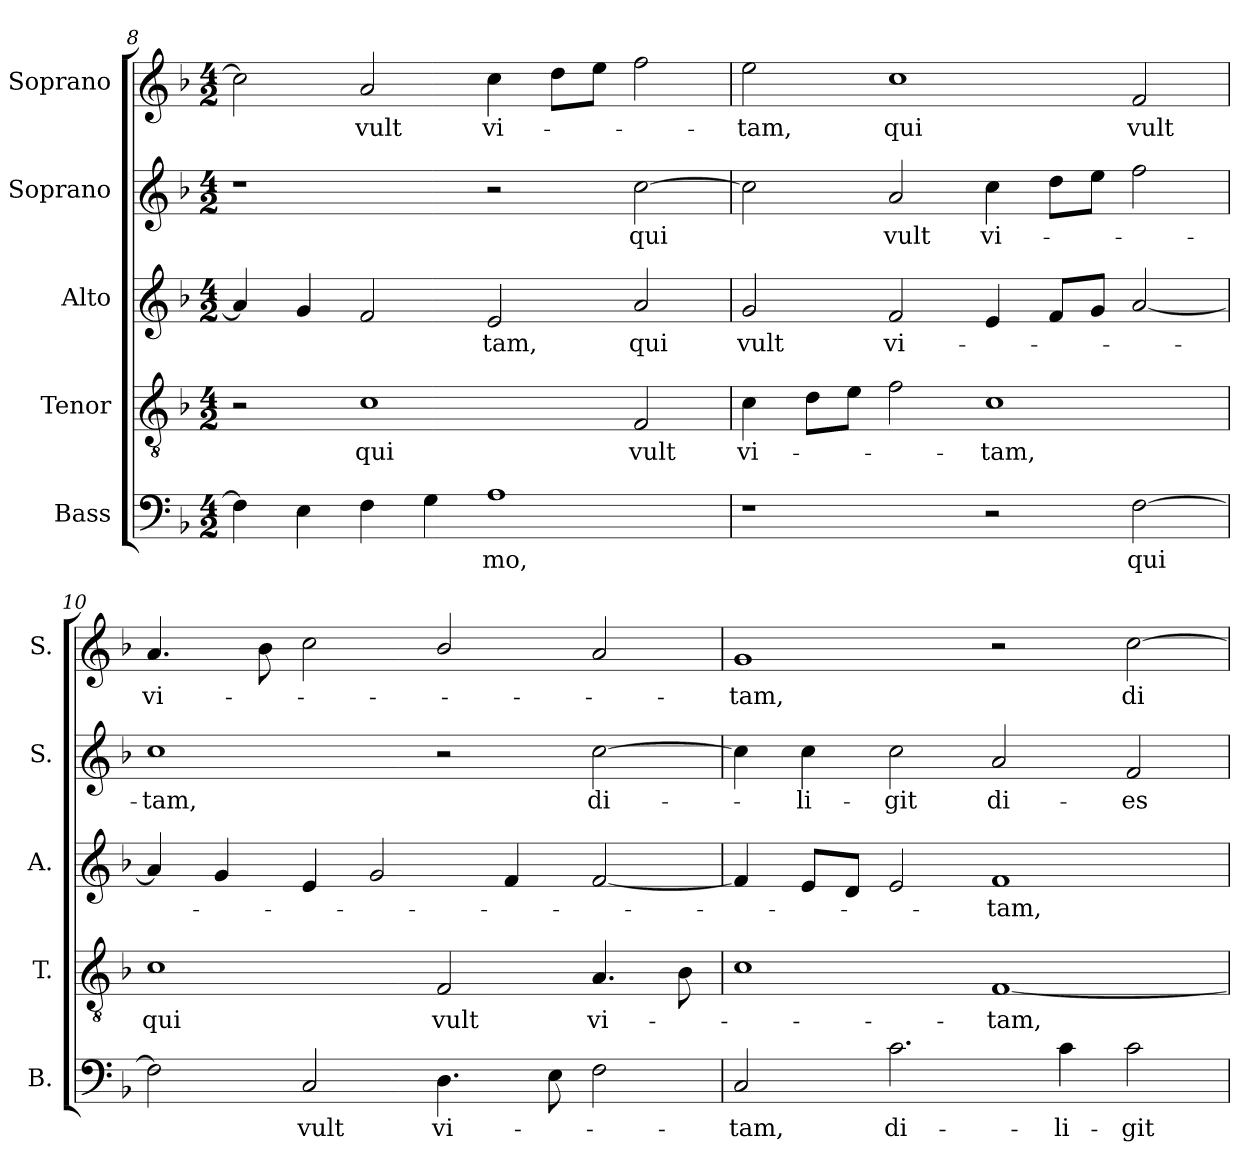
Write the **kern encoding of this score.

**kern	**text	**kern	**text	**kern	**text	**kern	**text	**kern	**text
*part5	*part5	*part4	*part4	*part3	*part3	*part2	*part2	*part1	*part1
*staff5	*staff5	*staff4	*staff4	*staff3	*staff3	*staff2	*staff2	*staff1	*staff1
*I"Bass	*	*I"Tenor	*	*I"Alto	*	*I"Soprano	*	*I"Soprano	*
*I'B.	*	*I'T.	*	*I'A.	*	*I'S.	*	*I'S.	*
*clefF4	*	*clefGv2	*	*clefG2	*	*clefG2	*	*clefG2	*
*	*	*ITrd7c12	*	*	*	*	*	*	*
*k[b-]	*	*k[b-]	*	*k[b-]	*	*k[b-]	*	*k[b-]	*
*F:	*	*F:	*	*F:	*	*F:	*	*F:	*
*M4/2	*	*M4/2	*	*M4/2	*	*M4/2	*	*M4/2	*
=8	=8	=8	=8	=8	=8	=8	=8	=8	=8
4Fi\]	.	2r	.	4ai/]	.	1r	.	2cci\]	.
4Ei\	.	.	.	4gi/	.	.	.	.	.
!	!	!	!LO:LY:b:color=#000000	!	!	!	!	!	!
!	!	!	!	!	!	!	!	!	!LO:LY:b:color=#000000
4Fi\	.	1Ci	qui	2fi/	.	.	.	2ai/	vult
4Gi\	.	.	.	.	.	.	.	.	.
!	!LO:LY:b:color=#000000	!	!	!	!	!	!	!	!
!	!	!	!	!	!LO:LY:b:color=#000000	!	!	!	!
!	!	!	!	!	!	!	!	!	!LO:LY:b:color=#000000
1Ai	-mo,	.	.	2ei/	-tam,	2r	.	4cci\	vi-
.	.	.	.	.	.	.	.	8ddi\L	.
.	.	.	.	.	.	.	.	8eei\J	.
!	!	!	!LO:LY:b:color=#000000	!	!	!	!	!	!
!	!	!	!	!	!LO:LY:b:color=#000000	!	!	!	!
!	!	!	!	!	!	!	!LO:LY:b:color=#000000	!	!
.	.	2FFi/	vult	2ai/	qui	[2cci\	qui	2ffi\	.
=9	=9	=9	=9	=9	=9	=9	=9	=9	=9
!	!	!	!LO:LY:b:color=#000000	!	!	!	!	!	!
!	!	!	!	!	!LO:LY:b:color=#000000	!	!	!	!
!	!	!	!	!	!	!	!	!	!LO:LY:b:color=#000000
1r	.	4Ci\	vi-	2gi/	vult	2cci\]	.	2eei\	-tam,
.	.	8Di\L	.	.	.	.	.	.	.
.	.	8Ei\J	.	.	.	.	.	.	.
!	!	!	!	!	!LO:LY:b:color=#000000	!	!	!	!
!	!	!	!	!	!	!	!LO:LY:b:color=#000000	!	!
!	!	!	!	!	!	!	!	!	!LO:LY:b:color=#000000
.	.	2Fi\	.	2fi/	vi-	2ai/	vult	1cci	qui
!	!	!	!LO:LY:b:color=#000000	!	!	!	!	!	!
!	!	!	!	!	!	!	!LO:LY:b:color=#000000	!	!
2r	.	1Ci	-tam,	4ei/	.	4cci\	vi-	.	.
.	.	.	.	8fi/L	.	8ddi\L	.	.	.
.	.	.	.	8gi/J	.	8eei\J	.	.	.
!	!LO:LY:b:color=#000000	!	!	!	!	!	!	!	!
!	!	!	!	!	!	!	!	!	!LO:LY:b:color=#000000
[2Fi\	qui	.	.	[2ai/	.	2ffi\	.	2fi/	vult
!!LO:LB:g=z
=10	=10	=10	=10	=10	=10	=10	=10	=10	=10
!	!	!	!LO:LY:b:color=#000000	!	!	!	!	!	!
!	!	!	!	!	!	!	!LO:LY:b:color=#000000	!	!
!	!	!	!	!	!	!	!	!	!LO:LY:b:color=#000000
2Fi\]	.	1Ci	qui	4ai/]	.	1cci	-tam,	4.ai/	vi-
.	.	.	.	4gi/	.	.	.	.	.
.	.	.	.	.	.	.	.	8b-i\	.
!	!LO:LY:b:color=#000000	!	!	!	!	!	!	!	!
2Ci/	vult	.	.	4ei/	.	.	.	2cci\	.
.	.	.	.	2gi/	.	.	.	.	.
!	!LO:LY:b:color=#000000	!	!	!	!	!	!	!	!
!	!	!	!LO:LY:b:color=#000000	!	!	!	!	!	!
4.Di\	vi-	2FFi/	vult	.	.	2r	.	2b-i/	.
.	.	.	.	4fi/	.	.	.	.	.
8Ei\	.	.	.	.	.	.	.	.	.
!	!	!	!LO:LY:b:color=#000000	!	!	!	!	!	!
!	!	!	!	!	!	!	!LO:LY:b:color=#000000	!	!
2Fi\	.	4.AAi/	vi-	[2fi/	.	[2cci\	di-	2ai/	.
.	.	8BB-i\	.	.	.	.	.	.	.
=11	=11	=11	=11	=11	=11	=11	=11	=11	=11
!	!LO:LY:b:color=#000000	!	!	!	!	!	!	!	!
!	!	!	!	!	!	!	!	!	!LO:LY:b:color=#000000
2Ci/	-tam,	1Ci	.	4fi/]	.	4cci\]	.	1gi	-tam,
!	!	!	!	!	!	!	!LO:LY:b:color=#000000	!	!
.	.	.	.	8ei/L	.	4cci\	-li-	.	.
.	.	.	.	8di/J	.	.	.	.	.
!	!LO:LY:b:color=#000000	!	!	!	!	!	!	!	!
!	!	!	!	!	!	!	!LO:LY:b:color=#000000	!	!
2.ci\	di-	.	.	2ei/	.	2cci\	-git	.	.
!	!	!	!LO:LY:b:color=#000000	!	!	!	!	!	!
!	!	!	!	!	!LO:LY:b:color=#000000	!	!	!	!
!	!	!	!	!	!	!	!LO:LY:b:color=#000000	!	!
.	.	[1FFi	-tam,	1fi	-tam,	2ai/	di-	2r	.
!	!LO:LY:b:color=#000000	!	!	!	!	!	!	!	!
4ci\	-li-	.	.	.	.	.	.	.	.
!	!LO:LY:b:color=#000000	!	!	!	!	!	!	!	!
!	!	!	!	!	!	!	!LO:LY:b:color=#000000	!	!
!	!	!	!	!	!	!	!	!	!LO:LY:b:color=#000000
2ci\	-git	.	.	.	.	2fi/	-es	[2cci\	di-
=	=	=	=	=	=	=	=	=	=
*-	*-	*-	*-	*-	*-	*-	*-	*-	*-
